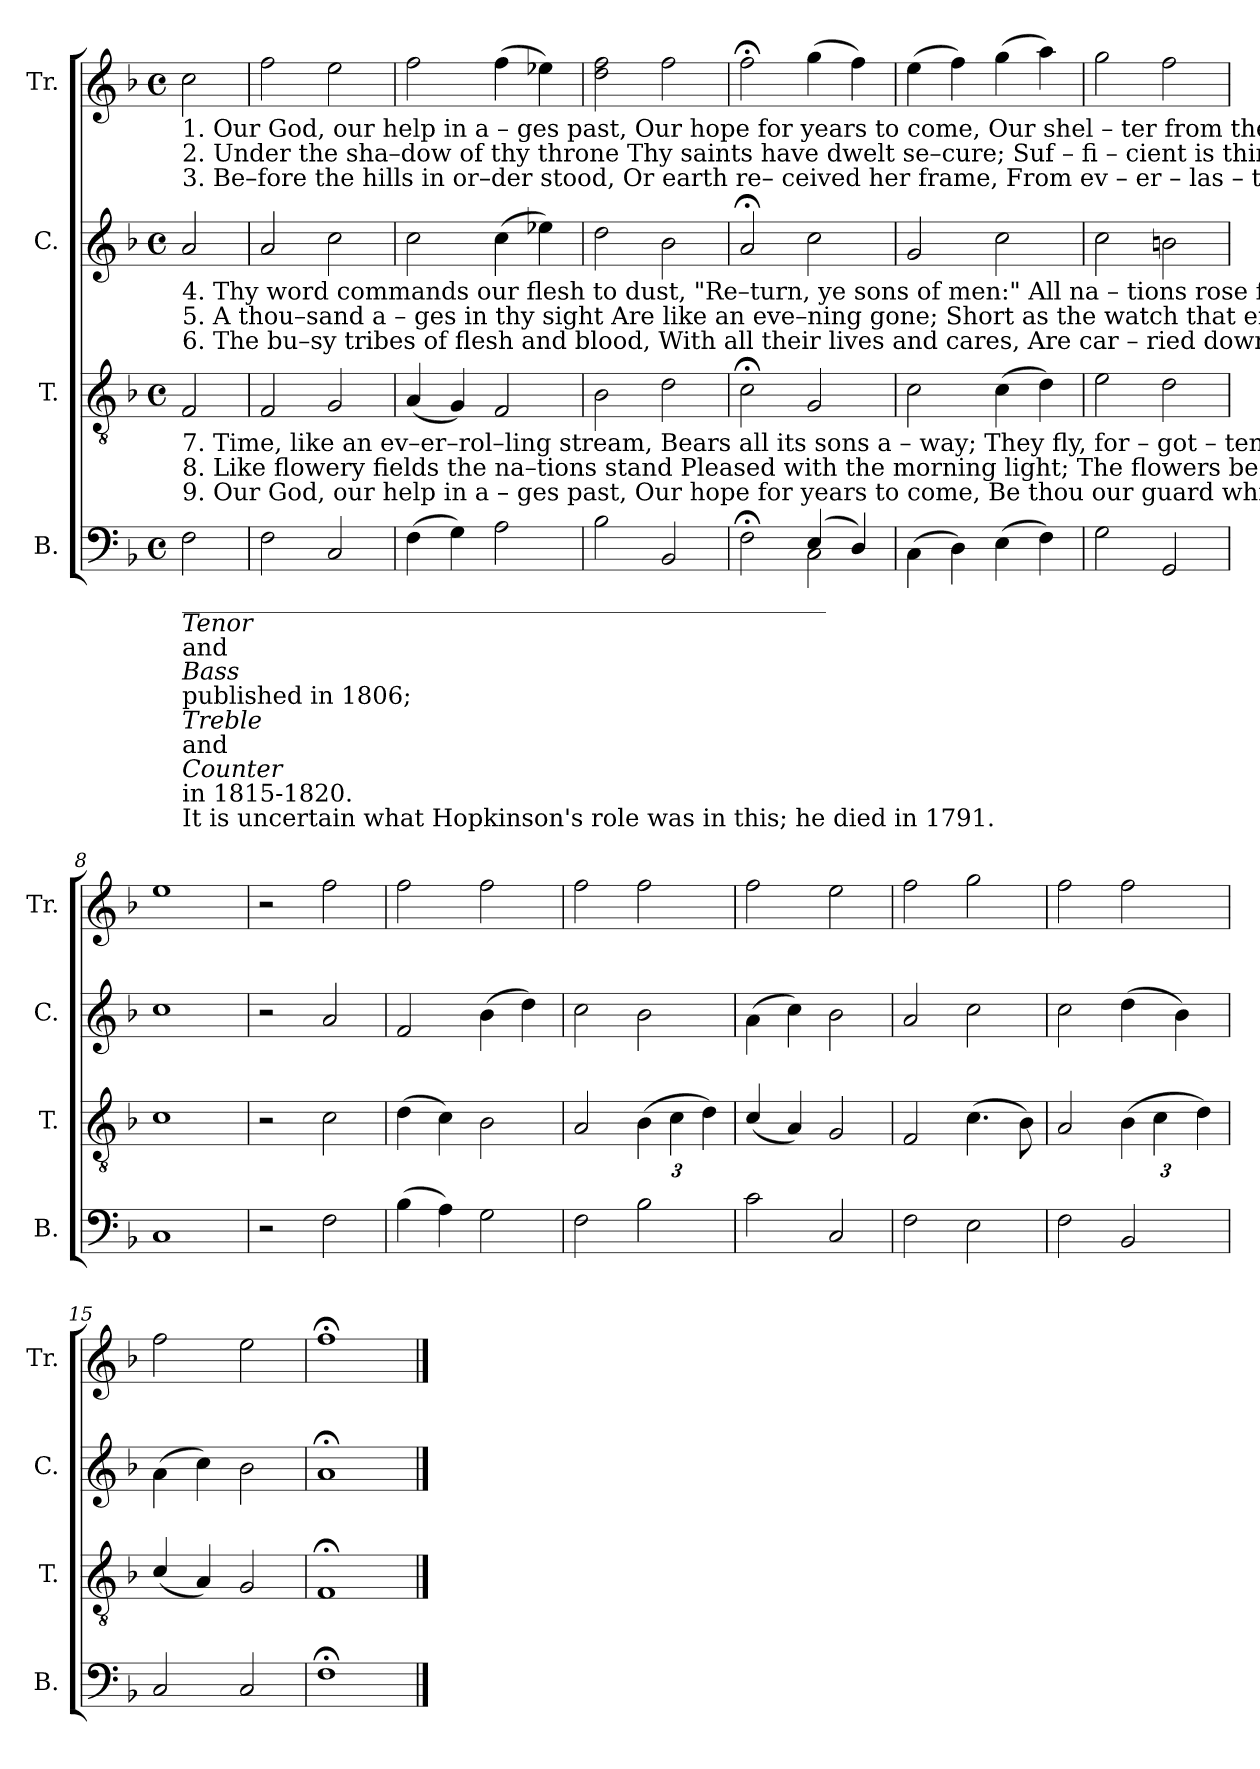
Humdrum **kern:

**kern	**kern	**kern	**kern
*part4	*part3	*part2	*part1
*staff4	*staff3	*staff2	*staff1
*I"B.	*I"T.	*I"C.	*I"Tr.
*I'B.	*I'T.	*I'C.	*I'Tr.
*clefF4	*clefGv2	*clefG2	*clefG2
*k[b-]	*k[b-]	*k[b-]	*k[b-]
*M4/4	*M4/4	*M4/4	*M4/4
*met(c)	*met(c)	*met(c)	*met(c)
*MM150	*MM150	*MM150	*MM150
=1	=1	=1	=1
!	!	!	!LO:TX:b:t=1. Our  God, our  help  in   a – ges  past,   Our   hope   for   years  to  come,     Our  shel – ter   from   the   stor – my   blast,  And  our  e    –   ter  – nal   home.
!	!	!	!LO:TX:b:t=2. Under   the  sha–dow  of  thy  throne  Thy  saints  have  dwelt se–cure;     Suf – fi – cient    is    thine  arm    a  –   lone,  And  our  de   –  fense   is     sure.
!	!	!	!LO:TX:b:t=3. Be–fore  the   hills  in   or–der  stood,    Or  earth   re– ceived her frame,   From  ev –  er  – las – ting   thou  art    God,   To   end – less    years  the  same.
!	!	!LO:TX:b:t=4. Thy word commands our flesh to dust,  "Re–turn,    ye   sons   of    men&colon;"     All    na   – tions  rose   from   earth  at  first,   And   turn  to    earth  a  –  gain.	!
!	!	!LO:TX:b:t=5.  A  thou–sand  a   –  ges  in  thy  sight   Are  like    an  eve–ning   gone;    Short  as    the   watch  that   ends  the  night   Be –  fore  the    ri –  sing     sun.	!
!	!	!LO:TX:b:t=6. The  bu–sy  tribes of  flesh  and  blood,  With   all  their lives  and  cares,     Are   car – ried  down–wards  by   the  flood,   And   lost   in   fol –lowing  years.	!
!	!LO:TX:b:t=7.  Time,  like  an  ev–er–rol–ling  stream,  Bears all  its   sons   a  –  way;    They   fly,    for  –  got – ten,      as   a  dream   Dies    at    the     ope–ning  day.	!	!
!	!LO:TX:b:t=8.  Like flowery fields the na–tions  stand   Pleased with the morning light;   The  flowers be –neath  the  mo–wer's hand   Lie  withe–ring   ere  'tis  night.	!	!
!	!LO:TX:b:t=9.  Our God,  our  help  in   a – ges    past,     Our  hope  for  years  to  come,   Be    thou    our   guard  while  trou–bles last,  And   our  e  –  ter – nal   home.	!	!
!LO:TX:b:t=_____________________________________________________	!	!	!
!LO:TX:b:i:t=Tenor	!	!	!
!LO:TX:b:t=and	!	!	!
!LO:TX:b:i:t=Bass	!	!	!
!LO:TX:b:t=published in 1806;	!	!	!
!LO:TX:b:i:t=Treble	!	!	!
!LO:TX:b:t=and	!	!	!
!LO:TX:b:i:t=Counter	!	!	!
!LO:TX:b:t=in 1815-1820.	!	!	!
!LO:TX:b:t=It is uncertain what Hopkinson's role was in this; he died in 1791.	!	!	!
2F\	2F/	2a/	2cc\
=2	=2	=2	=2
2F\	2F/	2a/	2ff\
2C/	2G/	2cc\	2ee\
=3	=3	=3	=3
(4F\	(4A/	2cc\	2ff\
4G\)	4G/)	.	.
2A\	2F/	(4cc\	(4ff\
.	.	4ee-X\)	4ee-X\)
=4	=4	=4	=4
2B-\	2B-\	2dd\	2dd\ 2ff\
2BB-/	2d\	2b-\	2ff\
=5	=5	=5	=5
*^	*	*	*
2F;<\	2ryy	2c;<\	2a;</	2ff;<\
(4E/	2C\	2G/	2cc\	(4gg\
4D/)	.	.	.	4ff\)
*v	*v	*	*	*
=6	=6	=6	=6
(4C\	2c\	2g/	(4ee\
4D\)	.	.	4ff\)
(4E\	(4c\	2cc\	(4gg\
4F\)	4d\)	.	4aa\)
=7	=7	=7	=7
2G\	2e\	2cc\	2gg\
2GG/	2d\	2bn\	2ff\
=8	=8	=8	=8
1C	1c	1cc	1ee
=9	=9	=9	=9
2r	2r	2r	2r
2F\	2c\	2a/	2ff\
=10	=10	=10	=10
(4B-\	(4d\	2f/	2ff\
4A\)	4c\)	.	.
2G\	2B-\	(4b-\	2ff\
.	.	4dd\)	.
=11	=11	=11	=11
2F\	2A/	2cc\	2ff\
*	*Xbrackettup	*	*
2B-\	(6B-\	2b-\	2ff\
.	6c\	.	.
.	6d\)	.	.
=12	=12	=12	=12
2c\	(4c/	(4a\	2ff\
.	4A/)	4cc\)	.
2C/	2G/	2b-\	2ee\
=13	=13	=13	=13
2F\	2F/	2a/	2ff\
2E\	(4.c\	2cc\	2gg\
.	8B-\)	.	.
=14	=14	=14	=14
2F\	2A/	2cc\	2ff\
2BB-/	(6B-\	(4dd\	2ff\
.	6c\	.	.
.	.	4b-\)	.
.	6d\)	.	.
=15	=15	=15	=15
2C/	(4c/	(4a\	2ff\
.	4A/)	4cc\)	.
2C/	2G/	2b-\	2ee\
=16	=16	=16	=16
1F;<	1F;<	1a;<	1ff;<
==	==	==	==
*-	*-	*-	*-
